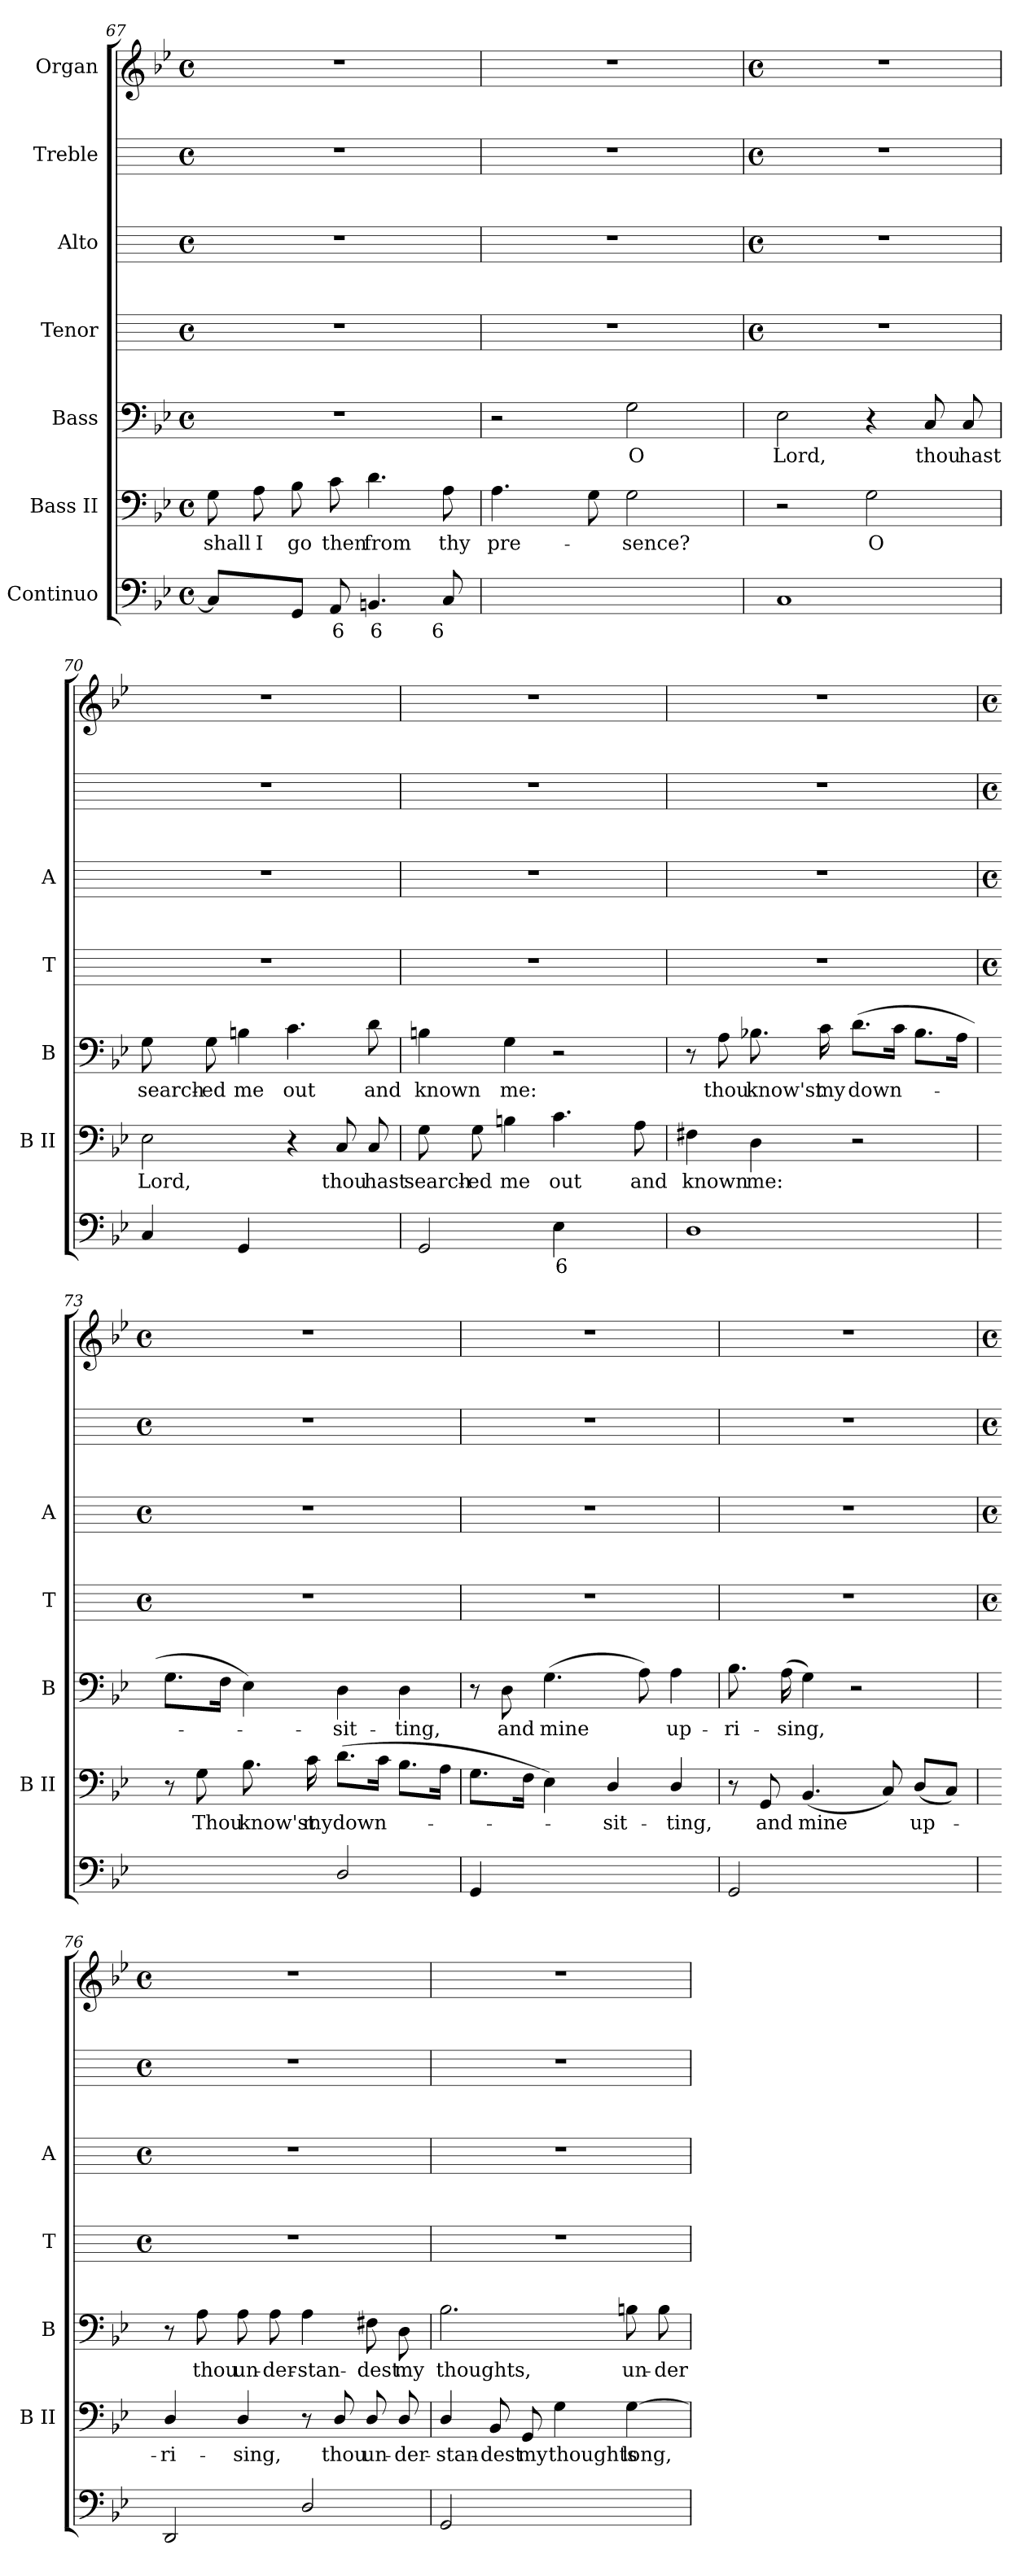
**kern	**text	**text	**kern	**text	**kern	**text	**kern	**kern	**kern	**kern
*part7	*part7	*part7	*part6	*part6	*part5	*part5	*part4	*part3	*part2	*part1
*staff7	*staff7	*staff7	*staff6	*staff6	*staff5	*staff5	*staff4	*staff3	*staff2	*staff1
*I"Continuo	*	*	*I"Bass II	*	*I"Bass	*	*I"Tenor	*I"Alto	*I"Treble	*I"Organ
*	*	*	*I'B II	*	*I'B	*	*I'T	*I'A	*	*
*clefF4	*	*	*clefF4	*	*clefF4	*	*	*	*	*clefG2
*k[b-e-]	*	*	*k[b-e-]	*	*k[b-e-]	*	*	*	*	*k[b-e-]
*B-:	*	*	*B-:	*	*B-:	*	*	*	*	*B-:
*M4/4	*	*	*M4/4	*	*M4/4	*	*M4/4	*M4/4	*M4/4	*M4/4
*met(c)	*	*	*met(c)	*	*met(c)	*	*met(c)	*met(c)	*met(c)	*met(c)
=67	=67	=67	=67	=67	=67	=67	=67	=67	=67	=67
!	!	!	!	!LO:LY:b	!	!	!	!	!	!
4C]	.	.	8G	shall	1r	.	1r	1r	1r	1r
!	!	!	!	!LO:LY:b	!	!	!	!	!	!
.	.	.	8A	I	.	.	.	.	.	.
!	!	!	!	!LO:LY:b	!	!	!	!	!	!
8GGJ	.	.	8B-	go	.	.	.	.	.	.
!	!LO:LY:b	!	!	!LO:LY:b	!	!	!	!	!	!
8AA	6	.	8c	then	.	.	.	.	.	.
!	!LO:LY:b	!	!	!LO:LY:b	!	!	!	!	!	!
4.BBn	6	.	4.d	from	.	.	.	.	.	.
!	!LO:LY:b	!	!	!LO:LY:b	!	!	!	!	!	!
8C	6	.	8A	thy	.	.	.	.	.	.
=68	=68	=68	=68	=68	=68	=68	=68	=68	=68	=68
!	!LO:LY:b	!LO:LY:b	!	!LO:LY:b	!	!	!	!	!	!
[4Dyy	6	4	4.A	pre-	2r	.	1r	1r	1r	1r
!	!LO:LY:b	!LO:LY:b	!	!	!	!	!	!	!	!
4Dyy]	5	3	.	.	.	.	.	.	.	.
.	.	.	8G	.	.	.	.	.	.	.
!	!	!	!	!LO:LY:b	!	!LO:LY:b	!	!	!	!
[4GGyy	.	.	2G	sence?	2G	O	.	.	.	.
4GGyy]	.	.	.	.	.	.	.	.	.	.
!!LO:LB:g=z
=69	=69	=69	=69	=69	=69	=69	=69	=69	=69	=69
*	*	*	*	*	*	*	*M4/4	*M4/4	*M4/4	*M4/4
*	*	*	*	*	*	*	*met(c)	*met(c)	*met(c)	*met(c)
!	!	!	!	!	!	!LO:LY:b	!	!	!	!
1C	.	.	2r	.	2E-	Lord,	1r	1r	1r	1r
!	!	!	!	!LO:LY:b	!	!	!	!	!	!
.	.	.	2G	O	4r	.	.	.	.	.
!	!	!	!	!	!	!LO:LY:b	!	!	!	!
.	.	.	.	.	8C	thou	.	.	.	.
!	!	!	!	!	!	!LO:LY:b	!	!	!	!
.	.	.	.	.	8C	hast	.	.	.	.
=70	=70	=70	=70	=70	=70	=70	=70	=70	=70	=70
!	!	!	!	!LO:LY:b	!	!LO:LY:b	!	!	!	!
4C	.	.	2E-	Lord,	8G	search-	1r	1r	1r	1r
!	!	!	!	!	!	!LO:LY:b	!	!	!	!
.	.	.	.	.	8G	-ed	.	.	.	.
!	!	!	!	!	!	!LO:LY:b	!	!	!	!
4GG	.	.	.	.	4Bn	me	.	.	.	.
!	!LO:LY:b	!	!	!	!	!LO:LY:b	!	!	!	!
[4AA-Xyy	7	.	4r	.	4.c	out	.	.	.	.
!	!LO:LY:b	!	!	!LO:LY:b	!	!	!	!	!	!
4AA-yy]	6	.	8C	thou	.	.	.	.	.	.
!	!	!	!	!LO:LY:b	!	!LO:LY:b	!	!	!	!
.	.	.	8C	hast	8d	and	.	.	.	.
=71	=71	=71	=71	=71	=71	=71	=71	=71	=71	=71
!	!	!	!	!LO:LY:b	!	!LO:LY:b	!	!	!	!
2GG	.	.	8G	search-	4Bn	known	1r	1r	1r	1r
!	!	!	!	!LO:LY:b	!	!	!	!	!	!
.	.	.	8G	-ed	.	.	.	.	.	.
!	!	!	!	!LO:LY:b	!	!LO:LY:b	!	!	!	!
.	.	.	4Bn	me	4G	me:	.	.	.	.
!	!LO:LY:b	!	!	!LO:LY:b	!	!	!	!	!	!
4E-	6	.	4.c	out	2r	.	.	.	.	.
!	!LO:LY:b	!	!	!	!	!	!	!	!	!
[8Cyy	5	.	.	.	.	.	.	.	.	.
!	!LO:LY:b	!	!	!LO:LY:b	!	!	!	!	!	!
8CLyy]	6	.	8A	and	.	.	.	.	.	.
=72	=72	=72	=72	=72	=72	=72	=72	=72	=72	=72
!	!	!	!	!LO:LY:b	!	!	!	!	!	!
1D	.	.	4F#X	known	8r	.	1r	1r	1r	1r
!	!	!	!	!	!	!LO:LY:b	!	!	!	!
.	.	.	.	.	8A	thou	.	.	.	.
!	!	!	!	!LO:LY:b	!	!LO:LY:b	!	!	!	!
.	.	.	4D	me:	8.B-X	know'st	.	.	.	.
!	!	!	!	!	!	!LO:LY:b	!	!	!	!
.	.	.	.	.	16c	my	.	.	.	.
!	!	!	!	!	!	!LO:LY:b	!	!	!	!
.	.	.	2r	.	(>8.dL	down-	.	.	.	.
.	.	.	.	.	16cJ	.	.	.	.	.
.	.	.	.	.	8.B-L	.	.	.	.	.
.	.	.	.	.	16AJ	.	.	.	.	.
!!LO:LB:g=z
=73	=73	=73	=73	=73	=73	=73	=73	=73	=73	=73
*	*	*	*	*	*	*	*M4/4	*M4/4	*M4/4	*M4/4
*	*	*	*	*	*	*	*met(c)	*met(c)	*met(c)	*met(c)
!	!LO:LY:b	!	!	!	!	!	!	!	!	!
[4E-yy	7	.	8r	.	8.GL	.	1r	1r	1r	1r
!	!	!	!	!LO:LY:b	!	!	!	!	!	!
.	.	.	8G	Thou	.	.	.	.	.	.
.	.	.	.	.	16FJ	.	.	.	.	.
!	!LO:LY:b	!	!	!LO:LY:b	!	!	!	!	!	!
4E-yy]	6	.	8.B-	know'st	4E-)	.	.	.	.	.
!	!	!	!	!LO:LY:b	!	!	!	!	!	!
.	.	.	16c	my	.	.	.	.	.	.
!	!	!	!	!LO:LY:b	!	!LO:LY:b	!	!	!	!
2D/	.	.	(>8.dL	down-	4D	sit-	.	.	.	.
.	.	.	16cJ	.	.	.	.	.	.	.
!	!	!	!	!	!	!LO:LY:b	!	!	!	!
.	.	.	8.B-L	.	4D	-ting,	.	.	.	.
.	.	.	16AJ	.	.	.	.	.	.	.
=74	=74	=74	=74	=74	=74	=74	=74	=74	=74	=74
4GG	.	.	8.GL	.	8r	.	1r	1r	1r	1r
!	!	!	!	!	!	!LO:LY:b	!	!	!	!
.	.	.	.	.	8D	and	.	.	.	.
.	.	.	16FJ	.	.	.	.	.	.	.
!	!LO:LY:b	!	!	!	!	!LO:LY:b	!	!	!	!
[8E-yy	7	.	4E-)	.	(>4.G	mine	.	.	.	.
!	!LO:LY:b	!	!	!	!	!	!	!	!	!
8E-yy]	6	.	.	.	.	.	.	.	.	.
!	!LO:LY:b	!	!	!LO:LY:b	!	!	!	!	!	!
[4Dyy	4	.	4D/	sit-	.	.	.	.	.	.
.	.	.	.	.	8A)	.	.	.	.	.
!	!LO:LY:b	!	!	!LO:LY:b	!	!LO:LY:b	!	!	!	!
4Dyy]	3	.	4D/	-ting,	4A	up-	.	.	.	.
=75	=75	=75	=75	=75	=75	=75	=75	=75	=75	=75
!	!	!	!	!	!	!LO:LY:b	!	!	!	!
2GG	.	.	8r	.	8.B-	-ri-	1r	1r	1r	1r
!	!	!	!	!LO:LY:b	!	!	!	!	!	!
.	.	.	8GG	and	.	.	.	.	.	.
!	!	!	!	!	!	!LO:LY:b	!	!	!	!
.	.	.	.	.	(>16ALL	-sing,	.	.	.	.
!	!	!	!	!LO:LY:b	!	!	!	!	!	!
.	.	.	(<4.BB-	mine	4G)	.	.	.	.	.
!	!LO:LY:b	!	!	!	!	!	!	!	!	!
[4EE-yy	7	.	.	.	2r	.	.	.	.	.
.	.	.	8C)	.	.	.	.	.	.	.
!	!LO:LY:b	!	!	!LO:LY:b	!	!	!	!	!	!
4EE-yy]	6	.	(<8DL	up-	.	.	.	.	.	.
.	.	.	8CJ)	.	.	.	.	.	.	.
!!LO:LB:g=z
=76	=76	=76	=76	=76	=76	=76	=76	=76	=76	=76
*	*	*	*	*	*	*	*M4/4	*M4/4	*M4/4	*M4/4
*	*	*	*	*	*	*	*met(c)	*met(c)	*met(c)	*met(c)
!	!	!	!	!LO:LY:b	!	!	!	!	!	!
2DD	.	.	4D/	ri-	8r	.	1r	1r	1r	1r
!	!	!	!	!	!	!LO:LY:b	!	!	!	!
.	.	.	.	.	8A	thou	.	.	.	.
!	!	!	!	!LO:LY:b	!	!LO:LY:b	!	!	!	!
.	.	.	4D/	-sing,	8A	un-	.	.	.	.
!	!	!	!	!	!	!LO:LY:b	!	!	!	!
.	.	.	.	.	8A	-der-	.	.	.	.
!	!	!	!	!	!	!LO:LY:b	!	!	!	!
2D/	.	.	8r	.	4A	-stan-	.	.	.	.
!	!	!	!	!LO:LY:b	!	!	!	!	!	!
.	.	.	8D/	thou	.	.	.	.	.	.
!	!	!	!	!LO:LY:b	!	!LO:LY:b	!	!	!	!
.	.	.	8D/	un-	8F#X	-dest	.	.	.	.
!	!	!	!	!LO:LY:b	!	!LO:LY:b	!	!	!	!
.	.	.	8D/	-der-	8D	my	.	.	.	.
=77	=77	=77	=77	=77	=77	=77	=77	=77	=77	=77
!	!	!	!	!LO:LY:b	!	!LO:LY:b	!	!	!	!
2GG	.	.	4D/	-stan-	2.B-	thoughts,	1r	1r	1r	1r
!	!	!	!	!LO:LY:b	!	!	!	!	!	!
.	.	.	8BB-	-dest	.	.	.	.	.	.
!	!	!	!	!LO:LY:b	!	!	!	!	!	!
.	.	.	8GG	my	.	.	.	.	.	.
!	!	!	!	!LO:LY:b	!	!	!	!	!	!
[4GG\yy	.	.	4G	thoughts	.	.	.	.	.	.
!	!	!	!	!LO:LY:b	!	!LO:LY:b	!	!	!	!
4GG\yy_	.	.	[4G	long,	8Bn	un-	.	.	.	.
!	!	!	!	!	!	!LO:LY:b	!	!	!	!
.	.	.	.	.	8B	-der-	.	.	.	.
=	=	=	=	=	=	=	=	=	=	=
*-	*-	*-	*-	*-	*-	*-	*-	*-	*-	*-
